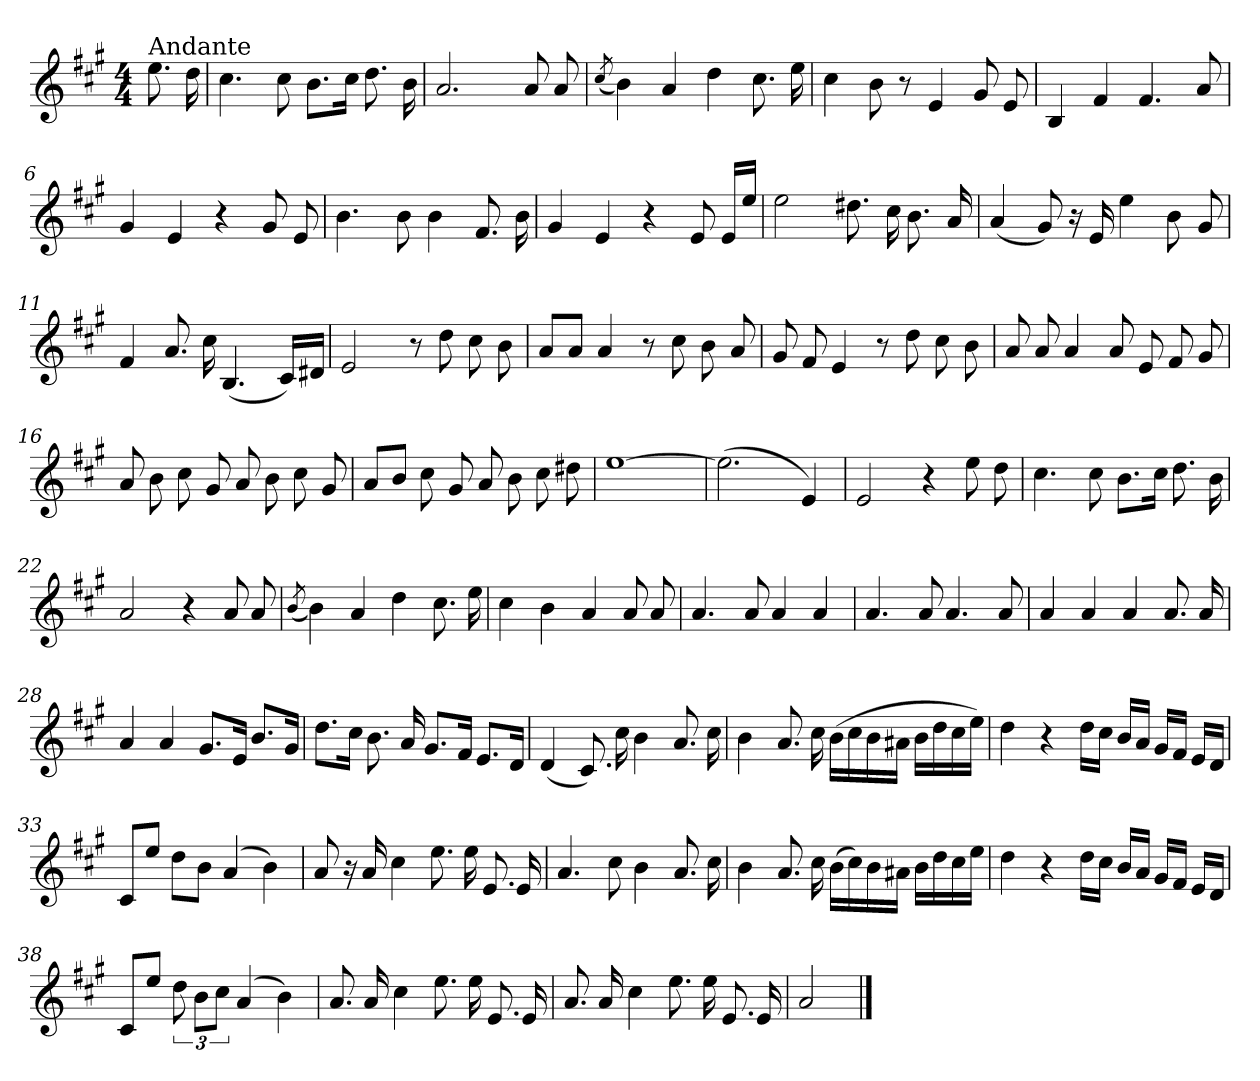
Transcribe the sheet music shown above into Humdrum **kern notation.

**kern
*part1
*staff1
*clefG2
*k[f#c#g#]
*A:
*M4/4
=
!LO:TX:a:t=Andante
8.ee\
16dd\
=1
4.cc#\
8cc#\
8.b\L
16cc#\Jk
8.dd\
16b\
=2
2.a/
8a/
8a/
=3
(<8qcc#/
4b\)
4a/
4dd\
8.cc#\
16ee\
=4
4cc#\
8b\
8r
4e/
8g#/
8e/
!!LO:LB:g=z
=5
4B/
4f#/
4.f#/
8a/
=6
4g#/
4e/
4r
8g#/
8e/
=7
4.b\
8b\
4b\
8.f#/
16b\
=8
4g#/
4e/
4r
8e/
16e/LL
16ee/JJ
=9
2ee\
8.dd#X\
16cc#\
8.b\
16a/
!!LO:LB:g=z
=10
(<4a/
8g#/)
16r
16e/
4ee\
8b\
8g#/
=11
4f#/
8.a/
16cc#\
(<4.B/
16c#/LL)
16d#X/JJ
=12
2e/
8r
8dd\
8cc#\
8b\
=13
8a/L
8a/J
4a/
8r
8cc#\
8b\
8a/
=14
8g#/
8f#/
4e/
8r
8dd\
8cc#\
8b\
!!LO:LB:g=z
=15
8a/
8a/
4a/
8a/
8e/
8f#/
8g#/
=16
8a/
8b\
8cc#\
8g#/
8a/
8b\
8cc#\
8g#/
=17
8a/L
8b/J
8cc#\
8g#/
8a/
8b\
8cc#\
8dd#X\
=18
[1ee
=19
(>2.ee\]
4e/)
!!LO:LB:g=z
=20
2e/
4r
8ee\
8dd\
=21
4.cc#\
8cc#\
8.b\L
16cc#\Jk
8.dd\
16b\
=22
2a/
4r
8a/
8a/
=23
(<8qb/
4b\)
4a/
4dd\
8.cc#\
16ee\
=24
4cc#\
4b\
4a/
8a/
8a/
!!LO:LB:g=z
=25
4.a/
8a/
4a/
4a/
=26
4.a/
8a/
4.a/
8a/
=27
4a/
4a/
4a/
8.a/
16a/
=28
4a/
4a/
8.g#/L
16e/Jk
8.b/L
16g#/Jk
=29
8.dd\L
16cc#\Jk
8.b\
16a/
8.g#/L
16f#/Jk
8.e/L
16d/Jk
!!LO:LB:g=z
=30
(<4d/
8.c#/)
16cc#\
4b\
8.a/
16cc#\
=31
4b\
8.a/
16cc#\
(>16b\LL
16cc#\
16b\
16a#X\JJ
16b\LL
16dd\
16cc#\
16ee\JJ)
=32
4dd\
4r
16dd\LL
16cc#\JJ
16b/LL
16a/JJ
16g#/LL
16f#/JJ
16e/LL
16d/JJ
=33
8c#/L
8ee/J
8dd\L
8b\J
(>4a/
4b\)
!!LO:LB:g=z
=34
8a/
16r
16a/
4cc#\
8.ee\
16ee\
8.e/
16e/
=35
4.a/
8cc#\
4b\
8.a/
16cc#\
=36
4b\
8.a/
16cc#\
(>16b\LL
16cc#\)
16b\
16a#X\JJ
16b\LL
16dd\
16cc#\
16ee\JJ
=37
4dd\
4r
16dd\LL
16cc#\JJ
16b/LL
16a/JJ
16g#/LL
16f#/JJ
16e/LL
16d/JJ
!!LO:PB:g=z
=38
8c#/L
8ee/J
12dd\
12b\L
12cc#\J
(>4a/
4b\)
=39
8.a/
16a/
4cc#\
8.ee\
16ee\
8.e/
16e/
=40
8.a/
16a/
4cc#\
8.ee\
16ee\
8.e/
16e/
=41
2a/
==
*-
